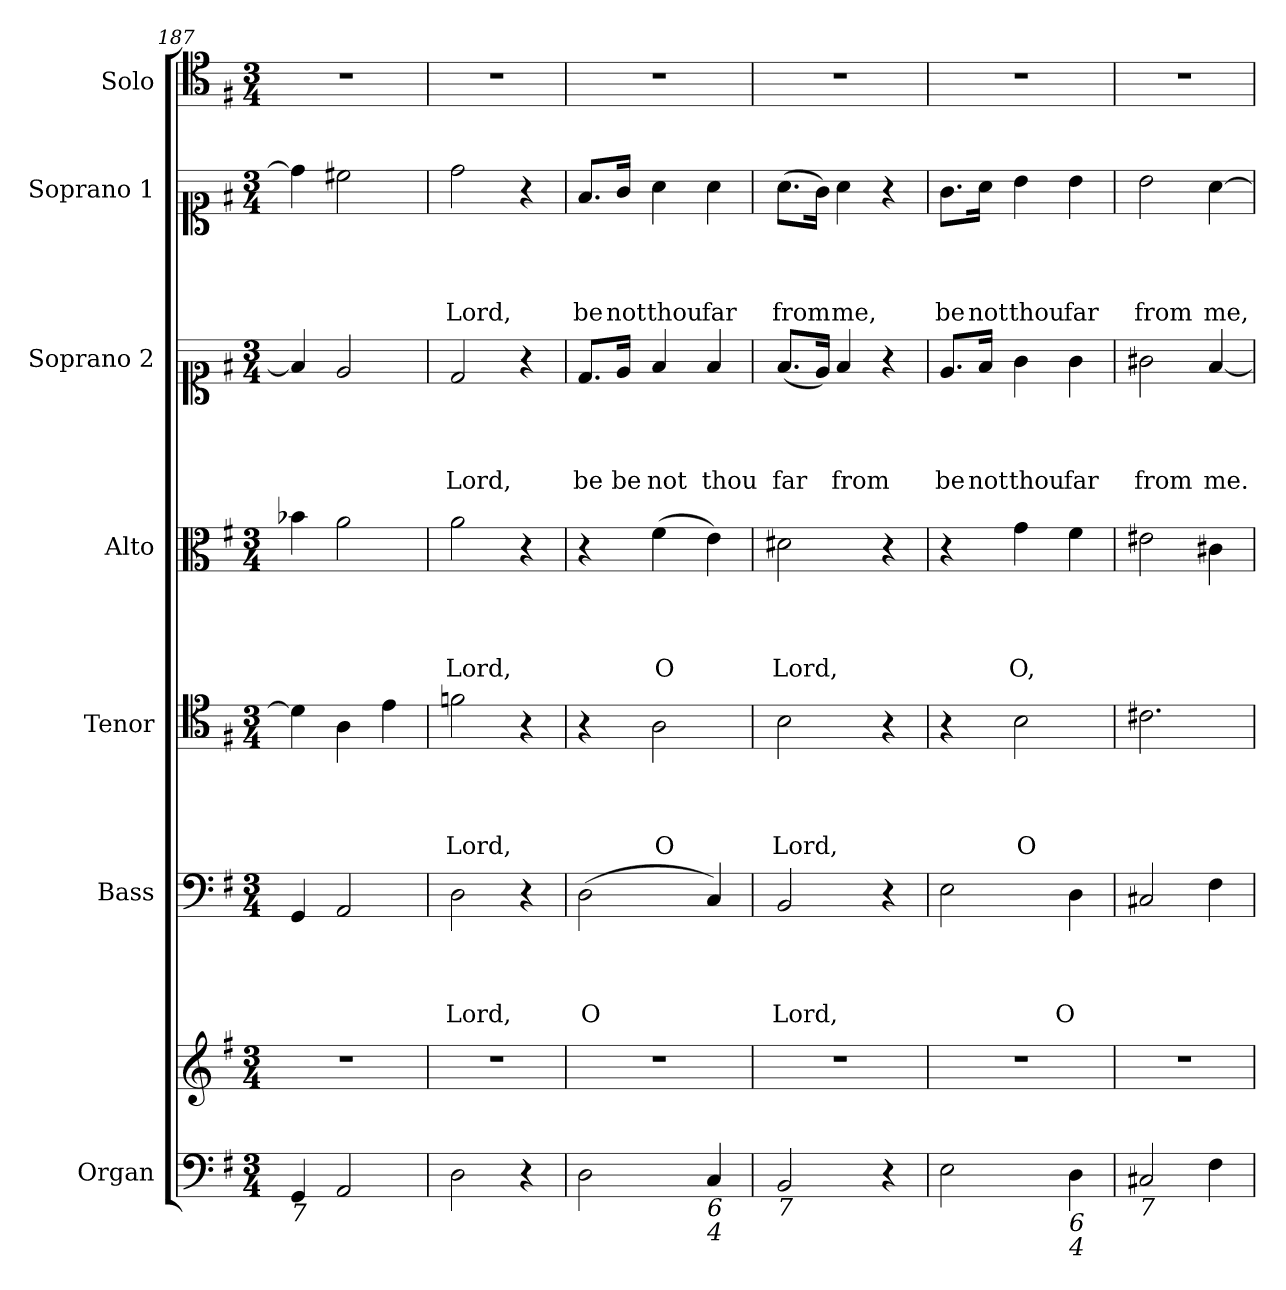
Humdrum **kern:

**kern	**kern	**kern	**text	**text	**text	**text	**kern	**text	**text	**text	**text	**kern	**text	**text	**text	**text	**kern	**text	**text	**text	**text	**kern	**text	**text	**text	**text	**kern
*part7	*part7	*part6	*part6	*part6	*part6	*part6	*part5	*part5	*part5	*part5	*part5	*part4	*part4	*part4	*part4	*part4	*part3	*part3	*part3	*part3	*part3	*part2	*part2	*part2	*part2	*part2	*part1
*staff8	*staff7	*staff6	*staff6	*staff6	*staff6	*staff6	*staff5	*staff5	*staff5	*staff5	*staff5	*staff4	*staff4	*staff4	*staff4	*staff4	*staff3	*staff3	*staff3	*staff3	*staff3	*staff2	*staff2	*staff2	*staff2	*staff2	*staff1
*I"Organ	*	*I"Bass	*	*	*	*	*I"Tenor	*	*	*	*	*I"Alto	*	*	*	*	*I"Soprano 2	*	*	*	*	*I"Soprano 1	*	*	*	*	*I"Solo
*I'Org.	*	*I'B	*	*	*	*	*I'T	*	*	*	*	*I'A	*	*	*	*	*I'S	*	*	*	*	*I'S	*	*	*	*	*I'Solo
*clefF4	*clefG2	*clefF4	*	*	*	*	*clefC4	*	*	*	*	*clefC3	*	*	*	*	*clefC1	*	*	*	*	*clefC1	*	*	*	*	*clefC4
*k[f#]	*k[f#]	*k[f#]	*	*	*	*	*k[f#]	*	*	*	*	*k[f#]	*	*	*	*	*k[f#]	*	*	*	*	*k[f#]	*	*	*	*	*k[f#]
*e:	*e:	*e:	*	*	*	*	*e:	*	*	*	*	*e:	*	*	*	*	*e:	*	*	*	*	*e:	*	*	*	*	*e:
*M3/4	*M3/4	*M3/4	*	*	*	*	*M3/4	*	*	*	*	*M3/4	*	*	*	*	*M3/4	*	*	*	*	*M3/4	*	*	*	*	*M3/4
=187	=187	=187	=187	=187	=187	=187	=187	=187	=187	=187	=187	=187	=187	=187	=187	=187	=187	=187	=187	=187	=187	=187	=187	=187	=187	=187	=187
!LO:TX:b:i:t=7	!	!	!	!	!	!	!	!	!	!	!	!	!	!	!	!	!	!	!	!	!	!	!	!	!	!	!
4GG/	2.r	4GG/	.	.	.	.	4d\]	.	.	.	.	4b-X\	.	.	.	.	4f/]	.	.	.	.	4dd\]	.	.	.	.	2.r
2AA/	.	2AA/	.	.	.	.	4A\	.	.	.	.	2a\	.	.	.	.	2e/	.	.	.	.	2cc#X\	.	.	.	.	.
.	.	.	.	.	.	.	4e\	.	.	.	.	.	.	.	.	.	.	.	.	.	.	.	.	.	.	.	.
=188	=188	=188	=188	=188	=188	=188	=188	=188	=188	=188	=188	=188	=188	=188	=188	=188	=188	=188	=188	=188	=188	=188	=188	=188	=188	=188	=188
!	!	!	!	!	!	!LO:LY:b	!	!	!	!	!LO:LY:b	!	!	!	!	!LO:LY:b	!	!	!	!	!LO:LY:b	!	!	!	!	!LO:LY:b	!
2D\	2.r	2D\	.	.	.	Lord,	2fn\	.	.	.	Lord,	2a\	.	.	.	Lord,	2d/	.	.	.	Lord,	2dd\	.	.	.	Lord,	2.r
4r	.	4r	.	.	.	.	4r	.	.	.	.	4r	.	.	.	.	4r	.	.	.	.	4r	.	.	.	.	.
=189	=189	=189	=189	=189	=189	=189	=189	=189	=189	=189	=189	=189	=189	=189	=189	=189	=189	=189	=189	=189	=189	=189	=189	=189	=189	=189	=189
!	!	!	!	!	!	!LO:LY:b	!	!	!	!	!	!	!	!	!	!	!	!	!	!	!LO:LY:b	!	!	!	!	!LO:LY:b	!
2D\	2.r	(>2D\	.	.	.	O	4r	.	.	.	.	4r	.	.	.	.	8.d/L	.	.	.	be	8.f#/L	.	.	.	be	2.r
!	!	!	!	!	!	!	!	!	!	!	!	!	!	!	!	!	!	!	!	!	!LO:LY:b	!	!	!	!	!LO:LY:b	!
.	.	.	.	.	.	.	.	.	.	.	.	.	.	.	.	.	16e/Jk	.	.	.	be	16g/Jk	.	.	.	not	.
!	!	!	!	!	!	!	!	!	!	!	!LO:LY:b	!	!	!	!	!LO:LY:b	!	!	!	!	!LO:LY:b	!	!	!	!	!LO:LY:b	!
.	.	.	.	.	.	.	2A\	.	.	.	O	(>4f#\	.	.	.	O	4f#/	.	.	.	not	4a\	.	.	.	thou	.
!LO:TX:b:i:t=6	!	!	!	!	!	!	!	!	!	!	!	!	!	!	!	!	!	!	!	!	!	!	!	!	!	!	!
!LO:TX:b:i:t=4	!	!	!	!	!	!	!	!	!	!	!	!	!	!	!	!	!	!	!	!	!	!	!	!	!	!	!
!	!	!	!	!	!	!	!	!	!	!	!	!	!	!	!	!	!	!	!	!	!LO:LY:b	!	!	!	!	!LO:LY:b	!
4C/	.	4C/)	.	.	.	.	.	.	.	.	.	4e\)	.	.	.	.	4f#/	.	.	.	thou	4a\	.	.	.	far	.
=190	=190	=190	=190	=190	=190	=190	=190	=190	=190	=190	=190	=190	=190	=190	=190	=190	=190	=190	=190	=190	=190	=190	=190	=190	=190	=190	=190
!LO:TX:b:i:t=7	!	!	!	!	!	!	!	!	!	!	!	!	!	!	!	!	!	!	!	!	!	!	!	!	!	!	!
!	!	!	!	!	!	!LO:LY:b	!	!	!	!	!LO:LY:b	!	!	!	!	!LO:LY:b	!	!	!	!	!LO:LY:b	!	!	!	!	!LO:LY:b	!
2BB/	2.r	2BB/	.	.	.	Lord,	2B\	.	.	.	Lord,	2d#X\	.	.	.	Lord,	(<8.f#/L	.	.	.	far	(>8.a\L	.	.	.	from	2.r
.	.	.	.	.	.	.	.	.	.	.	.	.	.	.	.	.	16e/Jk)	.	.	.	.	16g\Jk)	.	.	.	.	.
!	!	!	!	!	!	!	!	!	!	!	!	!	!	!	!	!	!	!	!	!	!LO:LY:b	!	!	!	!	!LO:LY:b	!
.	.	.	.	.	.	.	.	.	.	.	.	.	.	.	.	.	4f#/	.	.	.	from	4a\	.	.	.	me,	.
4r	.	4r	.	.	.	.	4r	.	.	.	.	4r	.	.	.	.	4r	.	.	.	.	4r	.	.	.	.	.
=191	=191	=191	=191	=191	=191	=191	=191	=191	=191	=191	=191	=191	=191	=191	=191	=191	=191	=191	=191	=191	=191	=191	=191	=191	=191	=191	=191
!	!	!	!	!	!	!	!	!	!	!	!	!	!	!	!	!	!	!	!	!	!LO:LY:b	!	!	!	!	!LO:LY:b	!
2E\	2.r	2E\	.	.	.	.	4r	.	.	.	.	4r	.	.	.	.	8.e/L	.	.	.	be	8.g\L	.	.	.	be	2.r
!	!	!	!	!	!	!	!	!	!	!	!	!	!	!	!	!	!	!	!	!	!LO:LY:b	!	!	!	!	!LO:LY:b	!
.	.	.	.	.	.	.	.	.	.	.	.	.	.	.	.	.	16f#/Jk	.	.	.	not	16a\Jk	.	.	.	not	.
!	!	!	!	!	!	!	!	!	!	!	!LO:LY:b	!	!	!	!	!LO:LY:b	!	!	!	!	!LO:LY:b	!	!	!	!	!LO:LY:b	!
.	.	.	.	.	.	.	2B\	.	.	.	O	4g\	.	.	.	O,	4g\	.	.	.	thou	4b\	.	.	.	thou	.
!LO:TX:b:i:t=6	!	!	!	!	!	!	!	!	!	!	!	!	!	!	!	!	!	!	!	!	!	!	!	!	!	!	!
!LO:TX:b:i:t=4	!	!	!	!	!	!	!	!	!	!	!	!	!	!	!	!	!	!	!	!	!	!	!	!	!	!	!
!	!	!	!	!	!	!LO:LY:b	!	!	!	!	!	!	!	!	!	!	!	!	!	!	!LO:LY:b	!	!	!	!	!LO:LY:b	!
4D\	.	4D\	.	.	.	O	.	.	.	.	.	4f#\	.	.	.	.	4g\	.	.	.	far	4b\	.	.	.	far	.
!!LO:PB:g=z
=192	=192	=192	=192	=192	=192	=192	=192	=192	=192	=192	=192	=192	=192	=192	=192	=192	=192	=192	=192	=192	=192	=192	=192	=192	=192	=192	=192
!LO:TX:b:i:t=7	!	!	!	!	!	!	!	!	!	!	!	!	!	!	!	!	!	!	!	!	!	!	!	!	!	!	!
!	!	!	!	!	!	!	!	!	!	!	!	!	!	!	!	!	!	!	!	!	!LO:LY:b	!	!	!	!	!LO:LY:b	!
2C#X/	2.r	2C#X/	.	.	.	.	2.c#X\	.	.	.	.	2e#X\	.	.	.	.	2g#X\	.	.	.	from	2b\	.	.	.	from	2.r
!	!	!	!	!	!	!	!	!	!	!	!	!	!	!	!	!	!	!	!	!	!LO:LY:b	!	!	!	!	!LO:LY:b	!
4F#\	.	4F#\	.	.	.	.	.	.	.	.	.	4c#X\	.	.	.	.	[4f#/	.	.	.	me.	[4a\	.	.	.	me,	.
=	=	=	=	=	=	=	=	=	=	=	=	=	=	=	=	=	=	=	=	=	=	=	=	=	=	=	=
*-	*-	*-	*-	*-	*-	*-	*-	*-	*-	*-	*-	*-	*-	*-	*-	*-	*-	*-	*-	*-	*-	*-	*-	*-	*-	*-	*-
